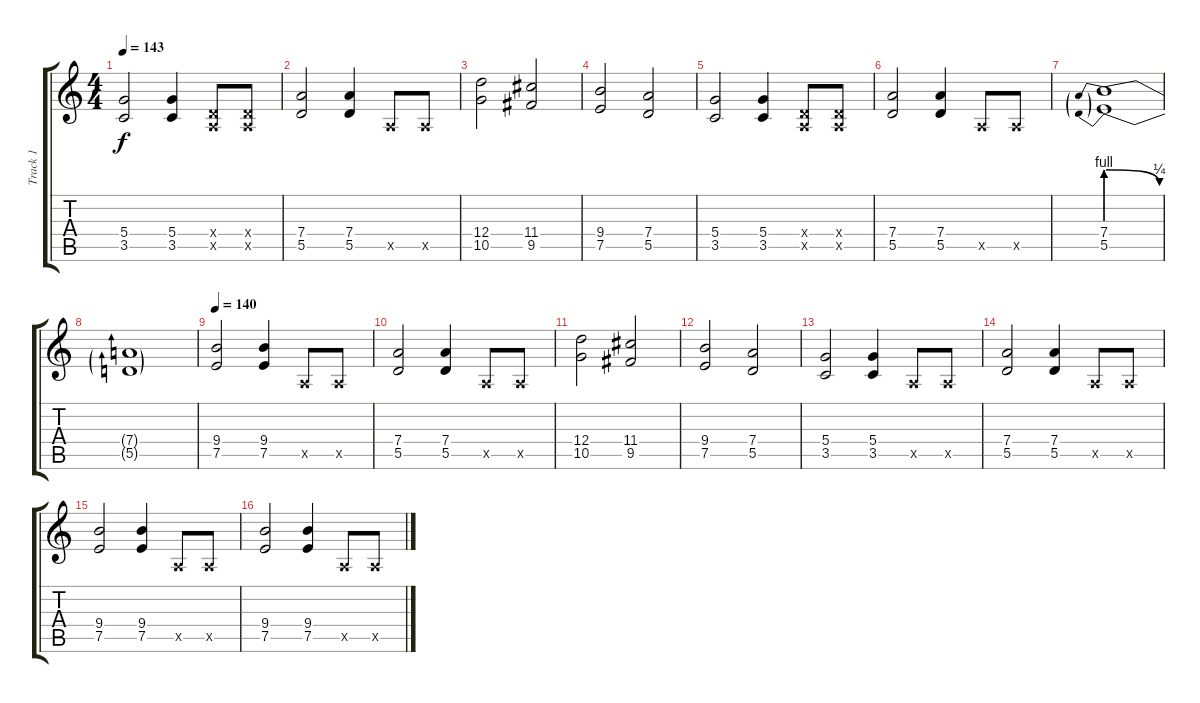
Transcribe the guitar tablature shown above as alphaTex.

\track ("Track 1" "Track 1") {instrument distortionguitar}
\staff {score tabs}
\tuning (E4 B3 G3 D3 A2 E2) {hide}
\ts (4 4)
\tempo 143
\clef g2
\ks c
(5.4 3.5).2{dy f} (5.4 3.5).4 (0.4{x} 0.5{x}).8 (0.4{x} 0.5{x}).8 |
(7.4 5.5).2 (7.4 5.5).4 0.5{x}.8 0.5{x}.8 |
(12.4 10.5).2 (11.4 9.5).2 |
(9.4 7.5).2 (7.4 5.5).2 |
(5.4 3.5).2 (5.4 3.5).4 (0.4{x} 0.5{x}).8 (0.4{x} 0.5{x}).8 |
(7.4 5.5).2 (7.4 5.5).4 0.5{x}.8 0.5{x}.8 |
(7.4{be (prebendrelease 0 4 60 1)} 5.5{be (prebendrelease 0 4 60 1)}).1 |
(7.4{t} 5.5{t}).1 |
\tempo 140
(9.4 7.5).2 (9.4 7.5).4 0.5{x}.8 0.5{x}.8 |
(7.4 5.5).2 (7.4 5.5).4 0.5{x}.8 0.5{x}.8 |
(12.4 10.5).2 (11.4 9.5).2 |
(9.4 7.5).2 (7.4 5.5).2 |
(5.4 3.5).2 (5.4 3.5).4 0.5{x}.8 0.5{x}.8 |
(7.4 5.5).2 (7.4 5.5).4 0.5{x}.8 0.5{x}.8 |
(9.4 7.5).2 (9.4 7.5).4 0.5{x}.8 0.5{x}.8 |
(9.4 7.5).2 (9.4 7.5).4 0.5{x}.8 0.5{x}.8
